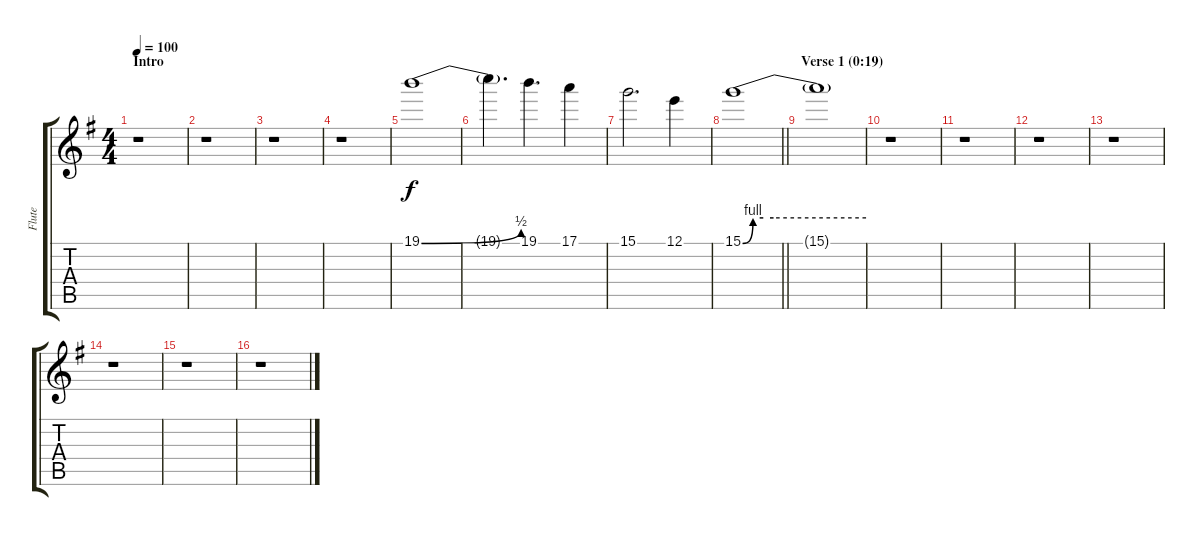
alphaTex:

\track ("Flute" "Flute") {instrument panflute}
\staff {score tabs}
\tuning (E5 B4 G4 D4 A3 E3) {hide}
\ts (4 4)
\section ("" "Intro")
\tempo 100
\clef g2
\ks g
r.1{dy f instrument panflute} |
r.1 |
r.1 |
r.1 |
19.1{be (bend 0 0 60 2)}.1 |
19.1{t}.4{d} 19.1.4{d} 17.1.4 |
15.1.2{d} 12.1.4 |
\barLineRight lightlight
15.1{be (custom 0 0 5 4 10 4 15 4 60 4)}.1 |
\section ("" "Verse 1 (0:19)")
15.1{t}.1{volume 2} |
r.1 |
r.1 |
r.1 |
r.1 |
r.1 |
r.1 |
r.1
